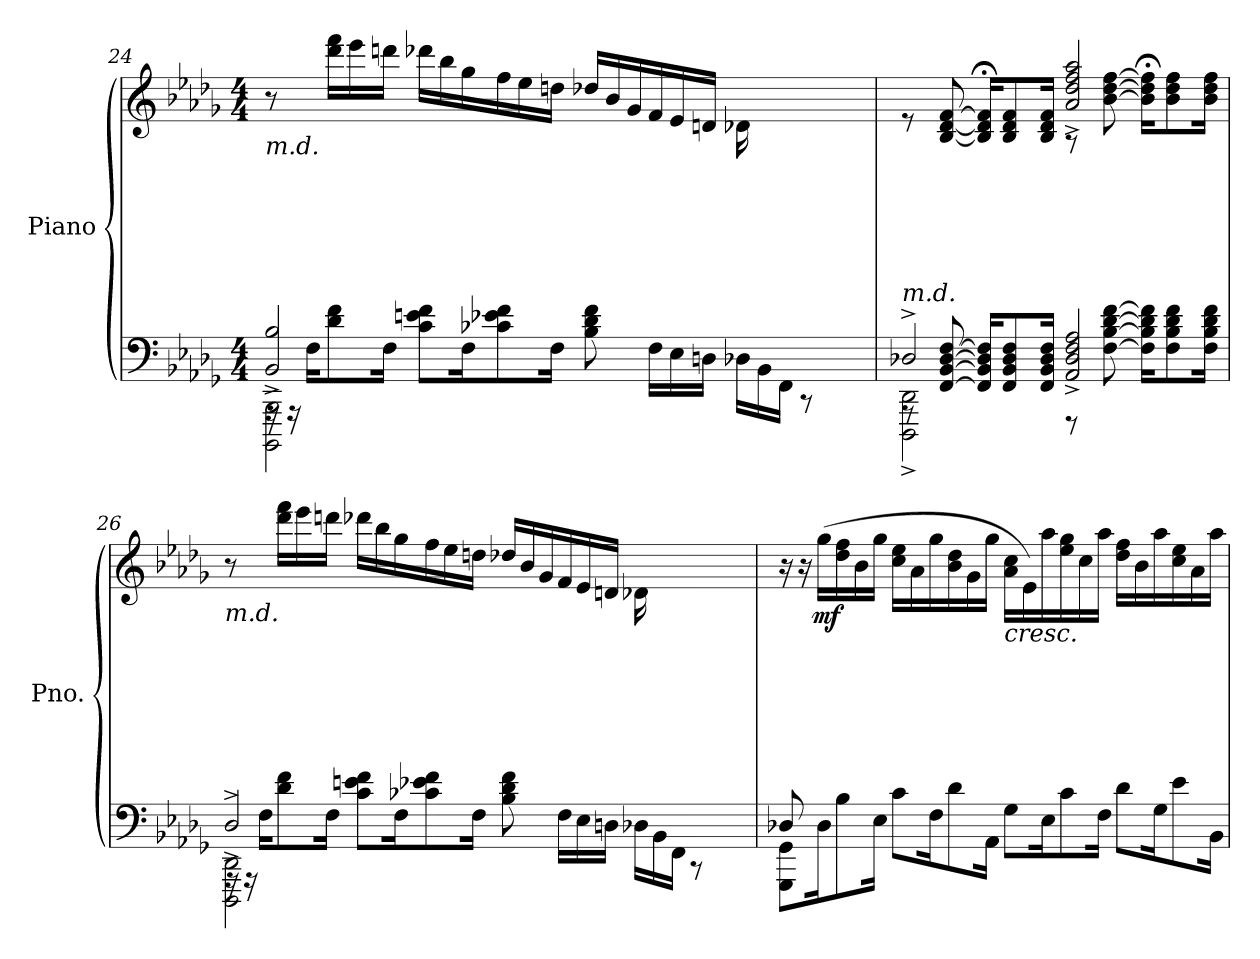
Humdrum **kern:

**kern	**kern	**dynam
*part1	*part1	*part1
*staff2	*staff1	*staff1/2
*I"Piano	*	*
*I'Pno.	*	*
*clefF4	*clefG2	*
*k[b-e-a-d-g-]	*k[b-e-a-d-g-]	*
*M4/4	*M4/4	*
=24	=24	=24
*^	*	*
*	*Xtuplet	*	*
*^	*^	*	*
!LO:TX:a:i:t=m.d.	!	!	!	!	!
24%19ryy	24rAAA	2BBBB-\ 2BBB-\	2BB-/^ 2B-/^	8r	.
.	24rAAA	.	.	.	.
.	24F\KL	.	.	.	.
*	*	*	*	*Xtuplet	*
.	12d-\ 12f\	.	.	(>24ddd-\ 24fff\LL	.
.	.	.	.	24eee-\	.
.	24F\Jk	.	.	24dddn\JJ	.
.	12c\ 12en\ 12f\L	.	.	24ddd-X\LL	.
.	.	.	.	24bb-\	.
.	24F\K	.	.	24gg-\	.
.	12c-X\ 12e-X\ 12f\	.	.	24ff\	.
.	.	.	.	24ee-\	.
.	24F\Jk	.	.	24ddn\JJ	.
.	8B-\ 8d-\ 8f\	2ryy	2ryy	24dd-X/LL	.
.	.	.	.	24b-/	.
.	.	.	.	24g-/	.
.	24F\LL	.	.	24f/	.
.	24E-\	.	.	24e-/	.
.	24Dn\JJ	.	.	24dn/JJ	.
.	24D-X\LL	.	.	24d-X\LL	.
24B-/	24BB-\	.	.	24%5ryy	.
24G-/	24FF\JJ	.	.	.	.
24F/	8rCC	.	.	.	.
24E-/	.	.	.	.	.
24Dn/JJ)	.	.	.	.	.
*	*	*v	*v	*	*
!!LO:LB:g=z
=25	=25	=25	=25	=25
*	*	*	*^	*
!LO:TX:a:i:t=m.d.	!	!	!	!	!
8rAAA	2DDD-\^ 2DD-\^	2D-X^/	8re	2ryy	.
[8FF/ [8BB-/ [8D-/ [8F/	.	.	[8B-/ [8d-/ [8f/	.	.
16FF/] 16BB-/] 16D-/] 16F/]KL	.	.	16B-/];< 16d-/];< 16f/];<KL	.	.
8FF/ 8BB-/ 8D-/ 8F/	.	.	8B-/ 8d-/ 8f/	.	.
16FF/ 16BB-/ 16D-/ 16F/Jk	.	.	16B-/ 16d-/ 16f/Jk	.	.
8rFFF	2AA-/^ 2D-/^ 2F/^ 2A-/^	2ryy	8rA	2a-/^ 2dd-/^ 2ff/^ 2aa-/^	.
[8F\ [8B-\ [8d-\ [8f\	.	.	[8b-\ [8dd-\ [8ff\	.	.
16F\] 16B-\] 16d-\] 16f\]KL	.	.	16b-\];< 16dd-\];< 16ff\];<KL	.	.
8F\ 8B-\ 8d-\ 8f\	.	.	8b-\ 8dd-\ 8ff\	.	.
16F\ 16B-\ 16d-\ 16f\Jk	.	.	16b-\ 16dd-\ 16ff\Jk	.	.
*	*	*	*v	*v	*
=26	=26	=26	=26	=26
*	*	*^	*	*
!LO:TX:a:i:t=m.d.	!	!	!	!	!
24%19ryy	24rAAA	2DDD-\^ 2DD-\^	2D-^/	8r	.
.	24rAAA	.	.	.	.
.	24F\KL	.	.	.	.
.	12d-\ 12f\	.	.	(>24ddd-\ 24fff\LL	.
.	.	.	.	24eee-\	.
.	24F\Jk	.	.	24dddn\JJ	.
.	12c\ 12en\ 12f\L	.	.	24ddd-X\LL	.
.	.	.	.	24bb-\	.
.	24F\K	.	.	24gg-\	.
.	12c-X\ 12e-X\ 12f\	.	.	24ff\	.
.	.	.	.	24ee-\	.
.	24F\Jk	.	.	24ddn\JJ	.
.	8B-\ 8d-\ 8f\	2ryy	2ryy	24dd-X/LL	.
.	.	.	.	24b-/	.
.	.	.	.	24g-/	.
.	24F\LL	.	.	24f/	.
.	24E-\	.	.	24e-/	.
.	24Dn\JJ	.	.	24dn/JJ	.
.	24D-X\LL	.	.	24d-X\LL	.
24B-/	24BB-\	.	.	24%5ryy	.
24G-/	24FF\JJ	.	.	.	.
24F/	8rCC	.	.	.	.
24E-/	.	.	.	.	.
24Dn/JJ	.	.	.	.	.
*	*v	*v	*v	*	*
!!LO:PB:g=z
=27	=27	=27	=27
12GGG-\ 12GG-\L	8D-X/)	24r	.
.	.	24r	.
!	!	!	!LO:DY:b
24D-\K	.	(>24gg-\LL	mf
12B-\	2..ryy	24dd-\ 24ff\	.
.	.	24b-\	.
24E-\Jk	.	24gg-\JJ	.
12c\L	.	24cc\ 24ee-\LL	.
.	.	24a-\	.
24F\K	.	24gg-\	.
12d-\	.	24b-\ 24dd-\	.
.	.	24g-\	.
24AA-\Jk	.	24gg-\JJ	.
!	!	!LO:TX:b:i:t=cresc.	!
12G-\L	.	24a-\ 24cc\LL	.
.	.	24e-\)	.
24E-\K	.	24aa-\	.
12c\	.	24ee-\ 24gg-\	.
.	.	24cc\	.
24F\Jk	.	24aa-\JJ	.
12d-\L	.	24dd-\ 24ff\LL	.
.	.	24b-\	.
24G-\K	.	24aa-\	.
12e-\	.	24cc\ 24ee-\	.
.	.	24a-\	.
24BB-\Jk	.	24aa-\JJ	.
*v	*v	*	*
=	=	=
*-	*-	*-
